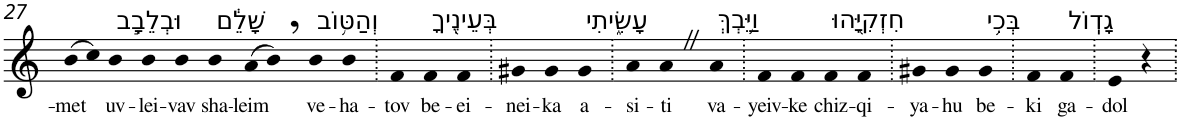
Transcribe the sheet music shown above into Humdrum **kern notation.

**kern	**text
*part1	*part1
*staff1	*staff1
*I"Piano	*
*I'Pno	*
!!LO:PB:g=z
*clefG2	*
*k[]	*
=27	=27
!	!LO:LY:b
(>8b	-met
8cc)	.
!LO:TX:a:t=וּבְלֵבָ֣ב	!
!	!LO:LY:b
4b	uv-
!	!LO:LY:b
4b	-lei-
!	!LO:LY:b
4b	-vav
!LO:TX:a:t=שָׁלֵ֔ם	!
!	!LO:LY:b
4b	sha-
!	!LO:LY:b
(>8a	-leim
8b,)	.
!LO:TX:a:t=וְהַטּ֥וֹב	!
!	!LO:LY:b
4b	ve-
!	!LO:LY:b
4b	-ha-
=28.	=28.
!	!LO:LY:b
4f	-tov
!LO:TX:a:t=בְּעֵינֶ֖יךָ	!
!	!LO:LY:b
4f	be-
!	!LO:LY:b
4f	-ei-
=29.	=29.
!	!LO:LY:b
4g#X	-nei-
!	!LO:LY:b
4g#	-ka
!LO:TX:a:t=עָשִׂ֑יתִי	!
!	!LO:LY:b
4g#	a-
=30.	=30.
!	!LO:LY:b
4a	-si-
!	!LO:LY:b
4aZ	-ti
!LO:TX:a:t=וַיֵּ֥בְךְּ	!
!	!LO:LY:b
4a	va-
=31.	=31.
!	!LO:LY:b
4f	-yeiv-
!	!LO:LY:b
4f	-ke
!LO:TX:a:t=חִזְקִיָּ֖הוּ	!
!	!LO:LY:b
4f	chiz-
!	!LO:LY:b
4f	-qi-
=32.	=32.
!	!LO:LY:b
4g#X	-ya-
!	!LO:LY:b
4g#	-hu
!LO:TX:a:t=בְּכִ֥י	!
!	!LO:LY:b
4g#	be-
=33.	=33.
!	!LO:LY:b
4f	-ki
!LO:TX:a:t=גָדֽוֹל	!
!	!LO:LY:b
4f	ga-
=34.	=34.
!	!LO:LY:b
4e	-dol
4r	.
=.	=.
*-	*-
